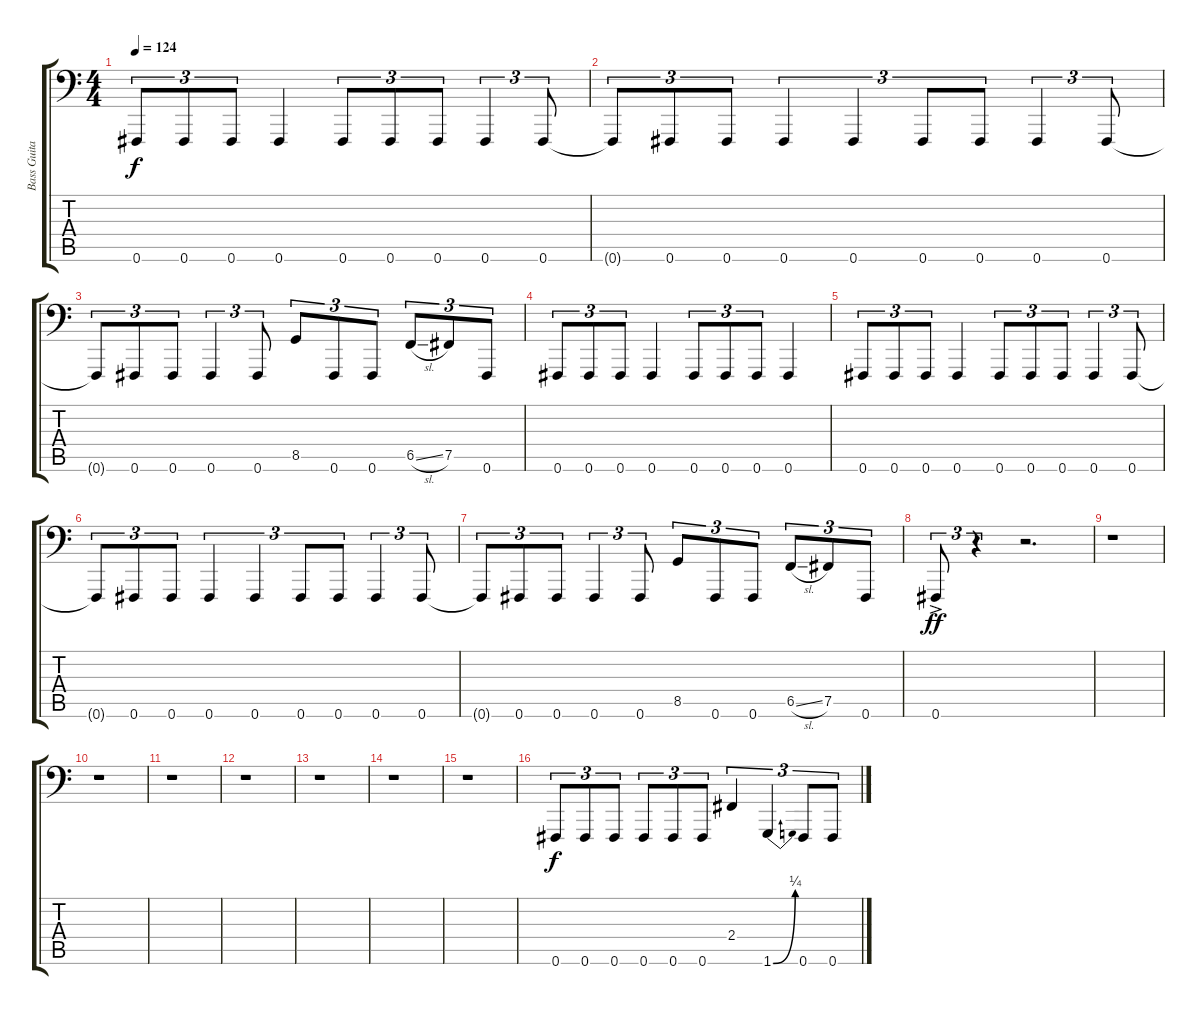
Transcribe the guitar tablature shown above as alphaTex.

\track ("Bass Guitar" "Bass Guita") {instrument electricbasspick}
\staff {score tabs}
\tuning (G2 D2 A1 E1 B0 Gb0) {hide}
\ts (4 4)
\tempo 124
\clef f4
\ks c
0.6.8{tu (3 2) dy f} 0.6.8{tu (3 2)} 0.6.8{tu (3 2)} 0.6.4 0.6.8{tu (3 2)} 0.6.8{tu (3 2)} 0.6.8{tu (3 2)} 0.6.4{tu (3 2)} 0.6.8{tu (3 2)} |
0.6{t}.8{tu (3 2)} 0.6.8{tu (3 2)} 0.6.8{tu (3 2)} 0.6.4{tu (3 2)} 0.6.4{tu (3 2)} 0.6.8{tu (3 2)} 0.6.8{tu (3 2)} 0.6.4{tu (3 2)} 0.6.8{tu (3 2)} |
0.6{t}.8{tu (3 2)} 0.6.8{tu (3 2)} 0.6.8{tu (3 2)} 0.6.4{tu (3 2)} 0.6.8{tu (3 2)} 8.5.8{tu (3 2)} 0.6.8{tu (3 2)} 0.6.8{tu (3 2)} 6.5{sl}.8{tu (3 2)} 7.5.8{tu (3 2)} 0.6.8{tu (3 2)} |
0.6.8{tu (3 2)} 0.6.8{tu (3 2)} 0.6.8{tu (3 2)} 0.6.4 0.6.8{tu (3 2)} 0.6.8{tu (3 2)} 0.6.8{tu (3 2)} 0.6.4 |
0.6.8{tu (3 2)} 0.6.8{tu (3 2)} 0.6.8{tu (3 2)} 0.6.4 0.6.8{tu (3 2)} 0.6.8{tu (3 2)} 0.6.8{tu (3 2)} 0.6.4{tu (3 2)} 0.6.8{tu (3 2)} |
0.6{t}.8{tu (3 2)} 0.6.8{tu (3 2)} 0.6.8{tu (3 2)} 0.6.4{tu (3 2)} 0.6.4{tu (3 2)} 0.6.8{tu (3 2)} 0.6.8{tu (3 2)} 0.6.4{tu (3 2)} 0.6.8{tu (3 2)} |
0.6{t}.8{tu (3 2)} 0.6.8{tu (3 2)} 0.6.8{tu (3 2)} 0.6.4{tu (3 2)} 0.6.8{tu (3 2)} 8.5.8{tu (3 2)} 0.6.8{tu (3 2)} 0.6.8{tu (3 2)} 6.5{sl}.8{tu (3 2)} 7.5.8{tu (3 2)} 0.6.8{tu (3 2)} |
0.6{ac}.8{tu (3 2) dy ff} r.4{tu (3 2)} r.2{d} |
r.1 |
r.1 |
r.1 |
r.1 |
r.1 |
r.1 |
r.1 |
0.6.8{tu (3 2) dy f} 0.6.8{tu (3 2)} 0.6.8{tu (3 2)} 0.6.8{tu (3 2)} 0.6.8{tu (3 2)} 0.6.8{tu (3 2)} 2.4.4{tu (3 2)} 1.6{be (bend 0 0 60 1)}.4{tu (3 2)} 0.6.8{tu (3 2)} 0.6.8{tu (3 2)}
